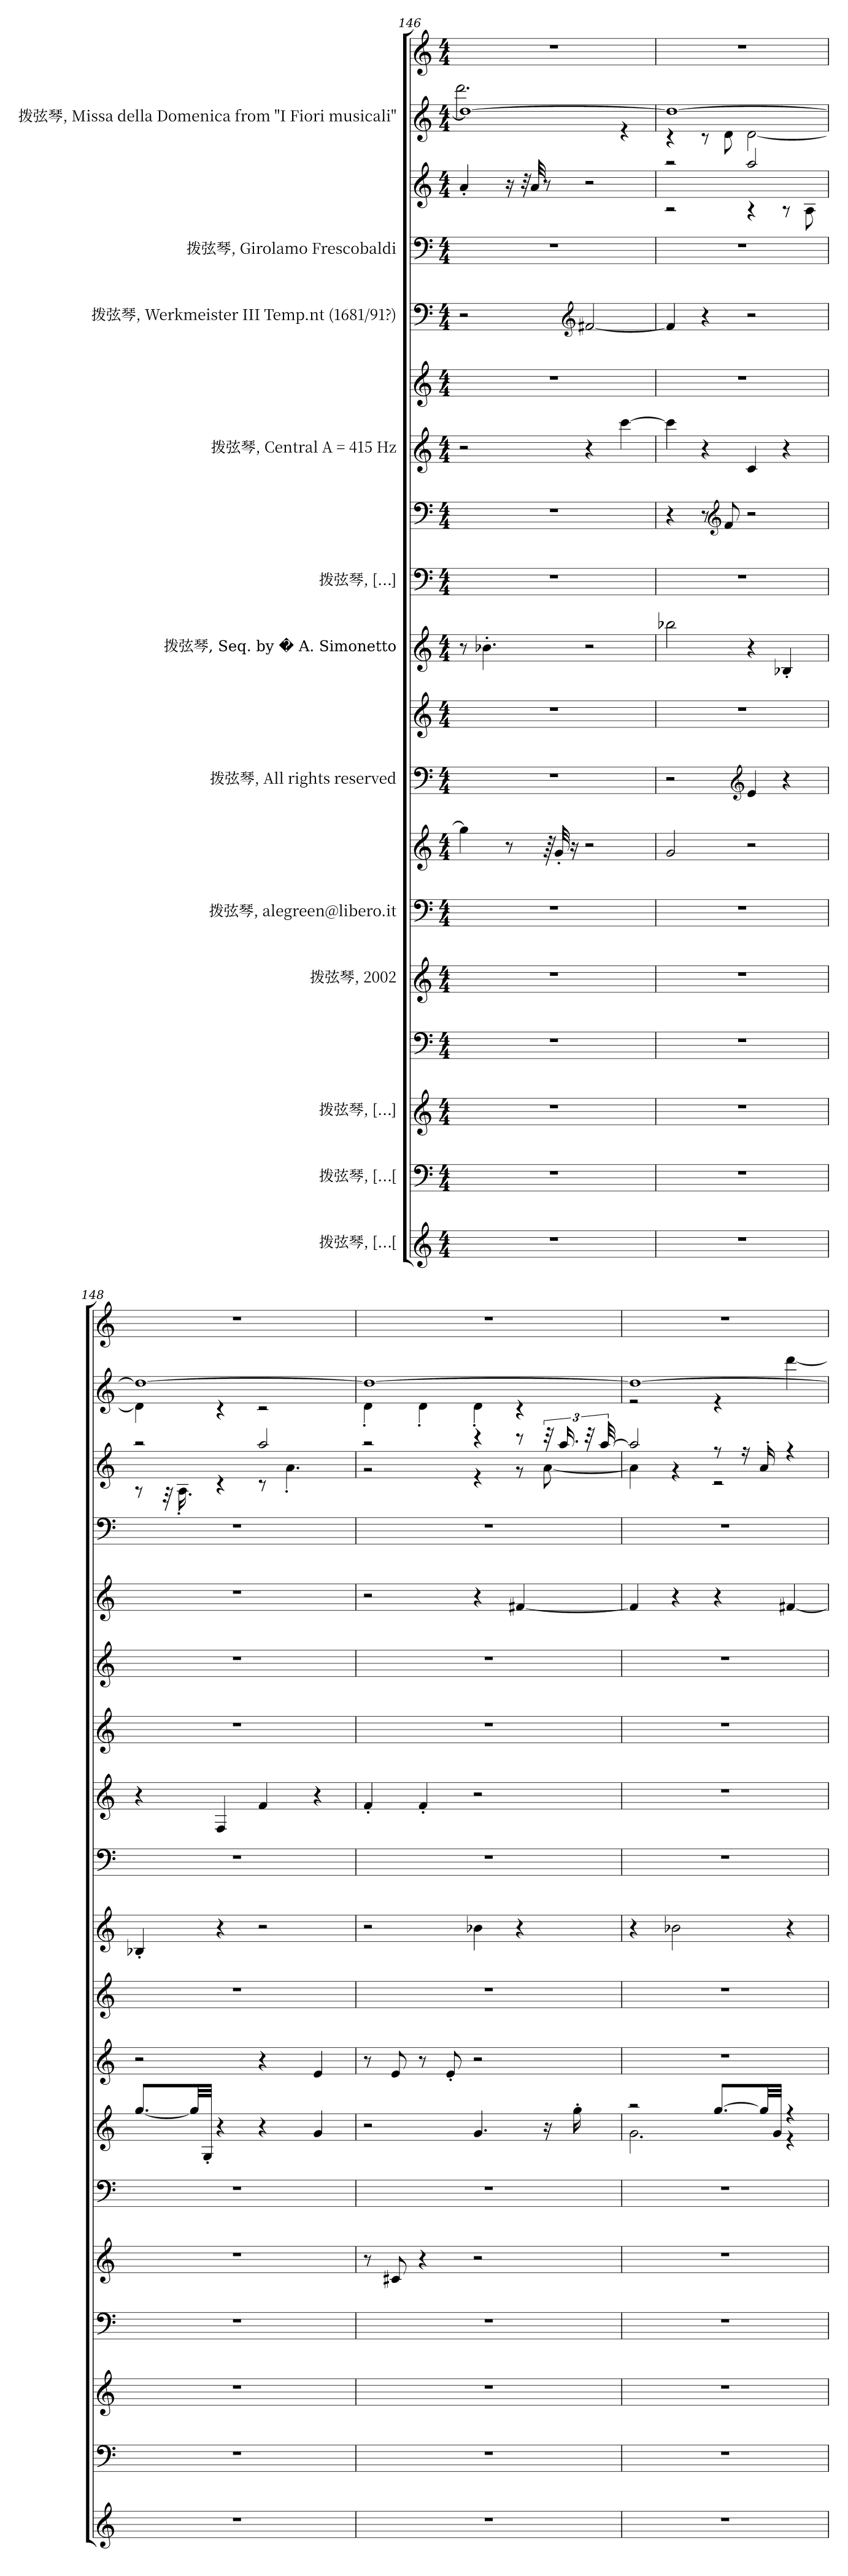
**kern	**kern	**kern	**kern	**kern	**kern	**kern	**kern	**kern	**kern	**kern	**kern	**kern	**kern	**kern	**kern	**kern	**kern	**kern
*part12	*part11	*part10	*part10	*part9	*part8	*part8	*part7	*part7	*part6	*part5	*part5	*part4	*part4	*part3	*part2	*part2	*part1	*part1
*staff19	*staff18	*staff17	*staff16	*staff15	*staff14	*staff13	*staff12	*staff11	*staff10	*staff9	*staff8	*staff7	*staff6	*staff5	*staff4	*staff3	*staff2	*staff1
*I"拨弦琴, [...[	*I"拨弦琴, [...[	*I"拨弦琴, [...]	*	*I"拨弦琴, 2002	*I"拨弦琴, alegreen@libero.it	*	*I"拨弦琴, All rights reserved	*	*I"拨弦琴, Seq. by � A. Simonetto	*I"拨弦琴, [...]	*	*I"拨弦琴, Central A = 415 Hz	*	*I"拨弦琴, Werkmeister III Temp.nt (1681/91?)	*I"拨弦琴, Girolamo Frescobaldi	*	*I"拨弦琴, Missa della Domenica from &quot;I Fiori musicali&quot;	*
*clefG2	*clefF4	*clefG2	*clefF4	*clefG2	*clefF4	*clefG2	*clefF4	*clefG2	*clefG2	*clefF4	*clefF4	*clefG2	*clefG2	*clefF4	*clefF4	*clefG2	*clefG2	*clefG2
*k[]	*k[]	*k[]	*k[]	*k[]	*k[]	*k[]	*k[]	*k[]	*k[]	*k[]	*k[]	*k[]	*k[]	*k[]	*k[]	*k[]	*k[]	*k[]
*M4/4	*M4/4	*M4/4	*M4/4	*M4/4	*M4/4	*M4/4	*M4/4	*M4/4	*M4/4	*M4/4	*M4/4	*M4/4	*M4/4	*M4/4	*M4/4	*M4/4	*M4/4	*M4/4
=146	=146	=146	=146	=146	=146	=146	=146	=146	=146	=146	=146	=146	=146	=146	=146	=146	=146	=146
*	*	*	*	*	*	*	*	*	*	*	*	*	*	*	*	*	*^	*
1r	1r	1r	1r	1r	1r	4gg\]	1r	1r	8r	1r	1r	2r	1r	2r	1r	4a'/	1dd_	2.ddd\	1r
.	.	.	.	.	.	.	.	.	4.b-X'\	.	.	.	.	.	.	.	.	.	.
.	.	.	.	.	.	8r	.	.	.	.	.	.	.	.	.	16r	.	.	.
.	.	.	.	.	.	.	.	.	.	.	.	.	.	.	.	32r	.	.	.
.	.	.	.	.	.	.	.	.	.	.	.	.	.	.	.	32a/	.	.	.
.	.	.	.	.	.	64r	.	.	.	.	.	.	.	.	.	8r	.	.	.
.	.	.	.	.	.	32.g'/	.	.	.	.	.	.	.	.	.	.	.	.	.
.	.	.	.	.	.	16r	.	.	.	.	.	.	.	.	.	.	.	.	.
*	*	*	*	*	*	*	*	*	*	*	*	*	*	*clefG2	*	*	*	*	*
.	.	.	.	.	.	2r	.	.	2r	.	.	4r	.	[2f#X/	.	2r	.	.	.
.	.	.	.	.	.	.	.	.	.	.	.	[4ccc\	.	.	.	.	.	4r	.
=147	=147	=147	=147	=147	=147	=147	=147	=147	=147	=147	=147	=147	=147	=147	=147	=147	=147	=147	=147
*	*	*	*	*	*	*	*	*	*	*	*	*	*	*	*	*^	*	*	*
1r	1r	1r	1r	1r	1r	2g/	2r	1r	2bb-X\	1r	4r	4ccc\]	1r	4f#/]	1r	2r	2r	1dd_	4r	1r
.	.	.	.	.	.	.	.	.	.	.	8r	4r	.	4r	.	.	.	.	8r	.
*	*	*	*	*	*	*	*	*	*	*	*clefG2	*	*	*	*	*	*	*	*	*
.	.	.	.	.	.	.	.	.	.	.	8f/	.	.	.	.	.	.	.	8d\	.
*	*	*	*	*	*	*	*clefG2	*	*	*	*	*	*	*	*	*	*	*	*	*
.	.	.	.	.	.	2r	4e/	.	4r	.	2r	4c/	.	2r	.	2aa/	4r	.	[2d\	.
.	.	.	.	.	.	.	4r	.	4B-X'/	.	.	4r	.	.	.	.	8r	.	.	.
.	.	.	.	.	.	.	.	.	.	.	.	.	.	.	.	.	8A\	.	.	.
=148	=148	=148	=148	=148	=148	=148	=148	=148	=148	=148	=148	=148	=148	=148	=148	=148	=148	=148	=148	=148
1r	1r	1r	1r	1r	1r	[8.gg/L	2r	1r	4B-X'/	1r	4r	1r	1r	1r	1r	2r	8r	1dd_	4d\]	1r
.	.	.	.	.	.	.	.	.	.	.	.	.	.	.	.	.	32r	.	.	.
.	.	.	.	.	.	.	.	.	.	.	.	.	.	.	.	.	16.A'\	.	.	.
.	.	.	.	.	.	32gg/LL]	.	.	.	.	.	.	.	.	.	.	.	.	.	.
.	.	.	.	.	.	32G'/JJJ	.	.	.	.	.	.	.	.	.	.	.	.	.	.
.	.	.	.	.	.	4r	.	.	4r	.	4F/	.	.	.	.	.	4r	.	4r	.
.	.	.	.	.	.	4r	4r	.	2r	.	4f/	.	.	.	.	2aa/	8r	.	2r	.
.	.	.	.	.	.	.	.	.	.	.	.	.	.	.	.	.	4.a'\	.	.	.
.	.	.	.	.	.	4g/	4e/	.	.	.	4r	.	.	.	.	.	.	.	.	.
!!LO:PB:g=z
=149	=149	=149	=149	=149	=149	=149	=149	=149	=149	=149	=149	=149	=149	=149	=149	=149	=149	=149	=149	=149
1r	1r	1r	1r	8r	1r	2r	8r	1r	2r	1r	4f'/	1r	1r	2r	1r	2r	2r	1dd_	4d'\	1r
.	.	.	.	8c#X/	.	.	8e/	.	.	.	.	.	.	.	.	.	.	.	.	.
.	.	.	.	4r	.	.	8r	.	.	.	4f'/	.	.	.	.	.	.	.	4d'\	.
.	.	.	.	.	.	.	8e'/	.	.	.	.	.	.	.	.	.	.	.	.	.
.	.	.	.	2r	.	4.g/	2r	.	4b-X\	.	2r	.	.	4r	.	4r	4r	.	4d'\	.
.	.	.	.	.	.	.	.	.	4r	.	.	.	.	[4f#X/	.	8r	8r	.	4r	.
.	.	.	.	.	.	16r	.	.	.	.	.	.	.	.	.	48r	[8a\	.	.	.
.	.	.	.	.	.	.	.	.	.	.	.	.	.	.	.	24.aa/	.	.	.	.
.	.	.	.	.	.	16gg'\	.	.	.	.	.	.	.	.	.	.	.	.	.	.
.	.	.	.	.	.	.	.	.	.	.	.	.	.	.	.	48r	.	.	.	.
.	.	.	.	.	.	.	.	.	.	.	.	.	.	.	.	[48aa/	.	.	.	.
=150	=150	=150	=150	=150	=150	=150	=150	=150	=150	=150	=150	=150	=150	=150	=150	=150	=150	=150	=150	=150
*	*	*	*	*	*	*^	*	*	*	*	*	*	*	*	*	*	*	*	*	*
1r	1r	1r	1r	1r	1r	2r	2.g\	1r	1r	4r	1r	1r	1r	1r	4f#/]	1r	2aa/]	4a\]	1dd_	2r	1r
.	.	.	.	.	.	.	.	.	.	2b-X\	.	.	.	.	4r	.	.	4r	.	.	.
.	.	.	.	.	.	[8.gg/L	.	.	.	.	.	.	.	.	4r	.	8r	2r	.	4r	.
.	.	.	.	.	.	.	.	.	.	.	.	.	.	.	.	.	16r	.	.	.	.
.	.	.	.	.	.	32gg/LL]	.	.	.	.	.	.	.	.	.	.	16a'/	.	.	.	.
.	.	.	.	.	.	32g/JJJ	.	.	.	.	.	.	.	.	.	.	.	.	.	.	.
.	.	.	.	.	.	4r	4r	.	.	4r	.	.	.	.	[4f#X/	.	4r	.	.	[4ddd\	.
*	*	*	*	*	*	*	*	*	*	*	*	*	*	*	*	*	*v	*v	*	*	*
*	*	*	*	*	*	*v	*v	*	*	*	*	*	*	*	*	*	*	*v	*v	*
=	=	=	=	=	=	=	=	=	=	=	=	=	=	=	=	=	=	=
*-	*-	*-	*-	*-	*-	*-	*-	*-	*-	*-	*-	*-	*-	*-	*-	*-	*-	*-
